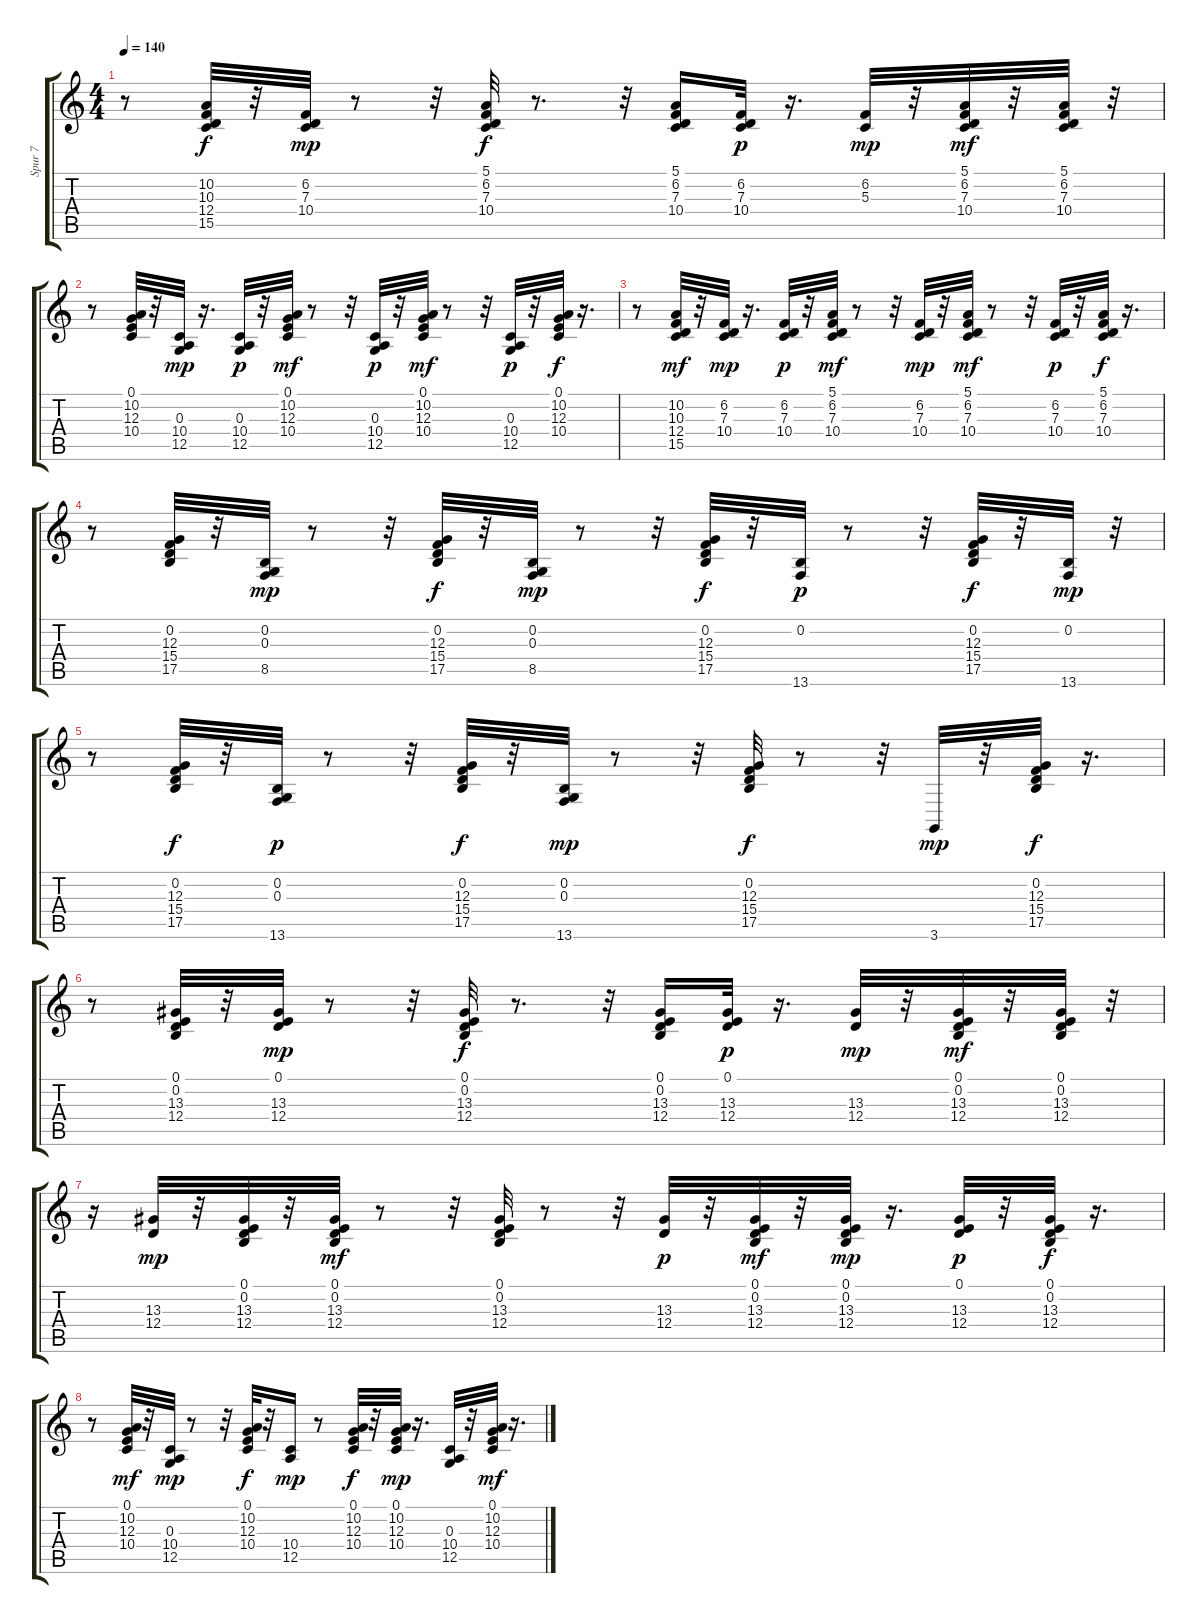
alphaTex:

\track ("Spur 7" "Spur 7") {instrument harpsichord}
\staff {score tabs}
\tuning (E4 B3 G3 D3 A2 E2) {hide}
\ts (4 4)
\tempo 140
\clef g2
\ks c
r.8{dy f} (10.2 10.3 12.4 15.5).32 r.32 (6.2 7.3 10.4).32{dy mp} r.8 r.32 (5.1 6.2 7.3 10.4).32{dy f} r.8{d} r.32 (5.1 6.2 7.3 10.4).16 (6.2 7.3 10.4).32{dy p} r.16{d} (6.2 5.3).32{dy mp} r.32 (5.1 6.2 7.3 10.4).32{dy mf} r.32 (5.1 6.2 7.3 10.4).32 r.32 |
r.8 (0.1 10.2 12.3 10.4).32 r.32 (0.3 10.4 12.5).32{dy mp} r.16{d} (0.3 10.4 12.5).32{dy p} r.32 (0.1 10.2 12.3 10.4).32{dy mf} r.8 r.32 (0.3 10.4 12.5).32{dy p} r.32 (0.1 10.2 12.3 10.4).32{dy mf} r.8 r.32 (0.3 10.4 12.5).32{dy p} r.32 (0.1 10.2 12.3 10.4).32{dy f} r.16{d} |
r.8 (10.2 10.3 12.4 15.5).32{dy mf} r.32 (6.2 7.3 10.4).32{dy mp} r.16{d} (6.2 7.3 10.4).32{dy p} r.32 (5.1 6.2 7.3 10.4).32{dy mf} r.8 r.32 (6.2 7.3 10.4).32{dy mp} r.32 (5.1 6.2 7.3 10.4).32{dy mf} r.8 r.32 (6.2 7.3 10.4).32{dy p} r.32 (5.1 6.2 7.3 10.4).32{dy f} r.16{d} |
r.8 (0.2 12.3 15.4 17.5).32 r.32 (0.2 0.3 8.5).32{dy mp} r.8 r.32 (0.2 12.3 15.4 17.5).32{dy f} r.32 (0.2 0.3 8.5).32{dy mp} r.8 r.32 (0.2 12.3 15.4 17.5).32{dy f} r.32 (0.2 13.6).32{dy p} r.8 r.32 (0.2 12.3 15.4 17.5).32{dy f} r.32 (0.2 13.6).32{dy mp} r.32 |
r.8 (0.2 12.3 15.4 17.5).32{dy f} r.32 (0.2 0.3 13.6).32{dy p} r.8 r.32 (0.2 12.3 15.4 17.5).32{dy f} r.32 (0.2 0.3 13.6).32{dy mp} r.8 r.32 (0.2 12.3 15.4 17.5).32{dy f} r.8 r.32 3.6.32{dy mp} r.32 (0.2 12.3 15.4 17.5).32{dy f} r.16{d} |
r.8 (0.1 0.2 13.3 12.4).32 r.32 (0.1 13.3 12.4).32{dy mp} r.8 r.32 (0.1 0.2 13.3 12.4).32{dy f} r.8{d} r.32 (0.1 0.2 13.3 12.4).16 (0.1 13.3 12.4).32{dy p} r.16{d} (13.3 12.4).32{dy mp} r.32 (0.1 0.2 13.3 12.4).32{dy mf} r.32 (0.1 0.2 13.3 12.4).32 r.32 |
r.16 (13.3 12.4).32{dy mp} r.32 (0.1 0.2 13.3 12.4).32 r.32 (0.1 0.2 13.3 12.4).32{dy mf} r.8 r.32 (0.1 0.2 13.3 12.4).32 r.8 r.32 (13.3 12.4).32{dy p} r.32 (0.1 0.2 13.3 12.4).32{dy mf} r.32 (0.1 0.2 13.3 12.4).32{dy mp} r.16{d} (0.1 13.3 12.4).32{dy p} r.32 (0.1 0.2 13.3 12.4).32{dy f} r.16{d} |
r.8 (0.1 10.2 12.3 10.4).32{dy mf} r.32 (0.3 10.4 12.5).32{dy mp} r.8 r.32 (0.1 10.2 12.3 10.4).32{dy f} r.32 (10.4 12.5).16{dy mp} r.8 (0.1 10.2 12.3 10.4).32{dy f} r.32 (0.1 10.2 12.3 10.4).32{dy mp} r.16{d} (0.3 10.4 12.5).32 r.32 (0.1 10.2 12.3 10.4).32{dy mf} r.16{d}
